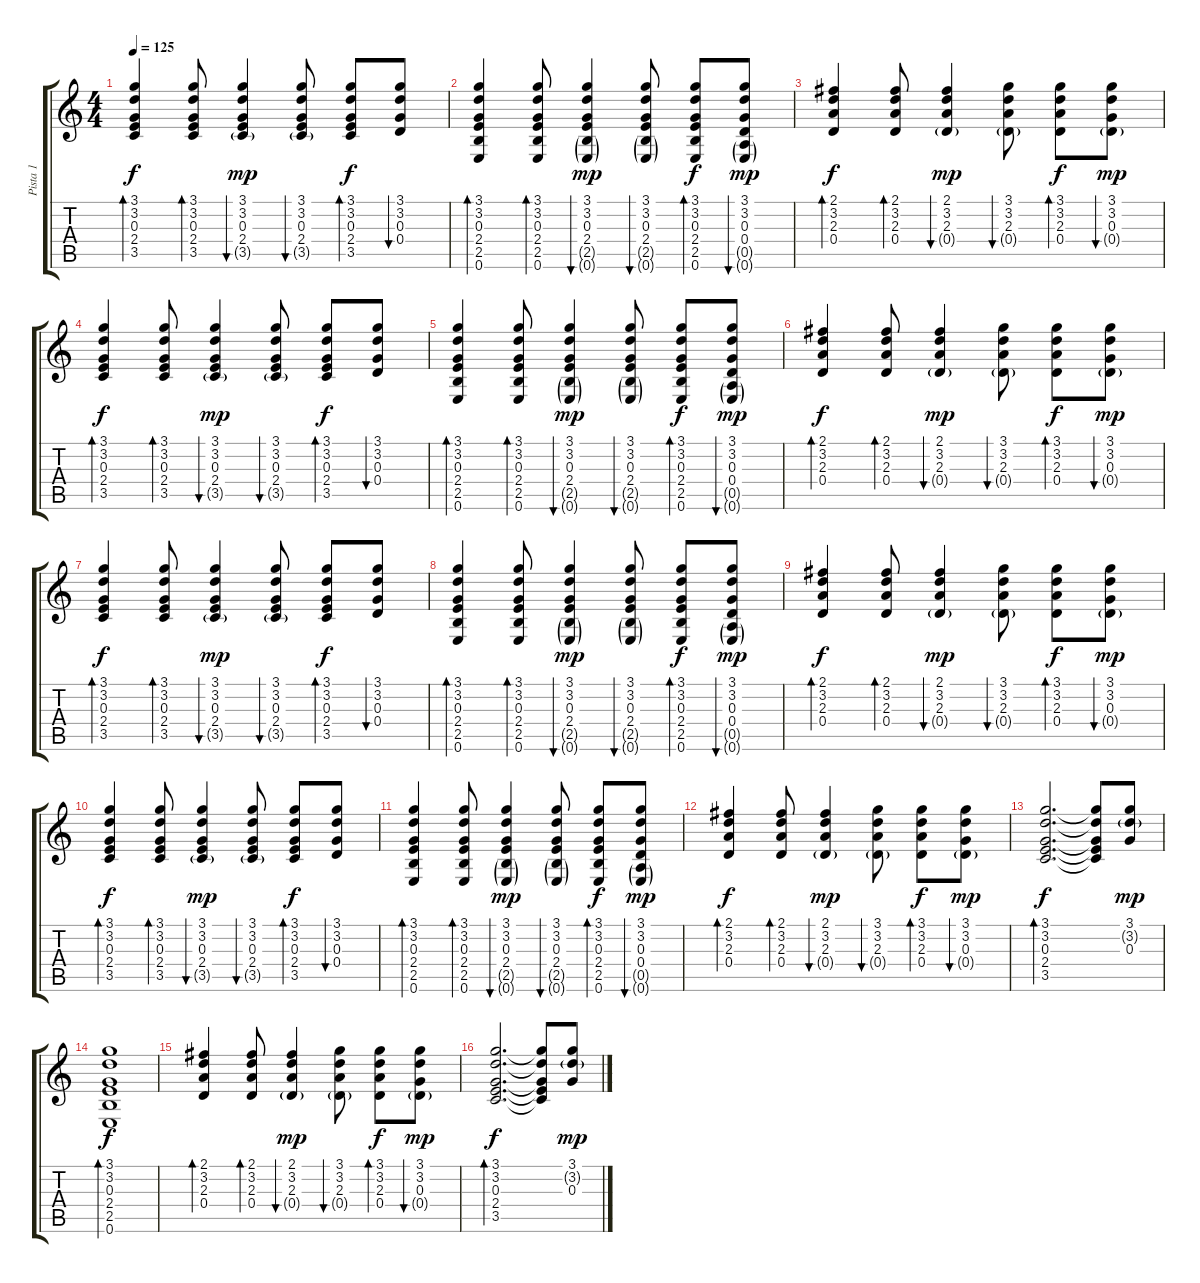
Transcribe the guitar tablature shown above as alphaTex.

\track ("Pista 1" "Pista 1") {instrument acousticguitarsteel}
\staff {score tabs}
\tuning (E4 B3 G3 D3 A2 E2) {hide}
\ts (4 4)
\tempo 125
\clef g2
\ks c
(3.1 3.2 0.3 2.4 3.5).4{bd 60 dy f} (3.1 3.2 0.3 2.4 3.5).8{bd 60} (3.1 3.2 0.3 2.4 3.5{g}).4{bu 60 dy mp} (3.1 3.2 0.3 2.4 3.5{g}).8{bu 60} (3.1 3.2 0.3 2.4 3.5).8{bd 60 dy f} (3.1 3.2 0.3 0.4).8{bu 60} |
(3.1 3.2 0.3 2.4 2.5 0.6).4{bd 60} (3.1 3.2 0.3 2.4 2.5 0.6).8{bd 60} (3.1 3.2 0.3 2.4 2.5{g} 0.6{g}).4{bu 60 dy mp} (3.1 3.2 0.3 2.4 2.5{g} 0.6{g}).8{bu 60} (3.1 3.2 0.3 2.4 2.5 0.6).8{bd 60 dy f} (3.1 3.2 0.3 0.4 0.5{g} 0.6{g}).8{bu 60 dy mp} |
(2.1 3.2 2.3 0.4).4{bd 60 dy f} (2.1 3.2 2.3 0.4).8{bd 60} (2.1 3.2 2.3 0.4{g}).4{bu 60 dy mp} (3.1 3.2 2.3 0.4{g}).8{bu 60} (3.1 3.2 2.3 0.4).8{bd 60 dy f} (3.1 3.2 0.3 0.4{g}).8{bu 60 dy mp} |
(3.1 3.2 0.3 2.4 3.5).4{bd 60 dy f} (3.1 3.2 0.3 2.4 3.5).8{bd 60} (3.1 3.2 0.3 2.4 3.5{g}).4{bu 60 dy mp} (3.1 3.2 0.3 2.4 3.5{g}).8{bu 60} (3.1 3.2 0.3 2.4 3.5).8{bd 60 dy f} (3.1 3.2 0.3 0.4).8{bu 60} |
(3.1 3.2 0.3 2.4 2.5 0.6).4{bd 60} (3.1 3.2 0.3 2.4 2.5 0.6).8{bd 60} (3.1 3.2 0.3 2.4 2.5{g} 0.6{g}).4{bu 60 dy mp} (3.1 3.2 0.3 2.4 2.5{g} 0.6{g}).8{bu 60} (3.1 3.2 0.3 2.4 2.5 0.6).8{bd 60 dy f} (3.1 3.2 0.3 0.4 0.5{g} 0.6{g}).8{bu 60 dy mp} |
(2.1 3.2 2.3 0.4).4{bd 60 dy f} (2.1 3.2 2.3 0.4).8{bd 60} (2.1 3.2 2.3 0.4{g}).4{bu 60 dy mp} (3.1 3.2 2.3 0.4{g}).8{bu 60} (3.1 3.2 2.3 0.4).8{bd 60 dy f} (3.1 3.2 0.3 0.4{g}).8{bu 60 dy mp} |
(3.1 3.2 0.3 2.4 3.5).4{bd 60 dy f} (3.1 3.2 0.3 2.4 3.5).8{bd 60} (3.1 3.2 0.3 2.4 3.5{g}).4{bu 60 dy mp} (3.1 3.2 0.3 2.4 3.5{g}).8{bu 60} (3.1 3.2 0.3 2.4 3.5).8{bd 60 dy f} (3.1 3.2 0.3 0.4).8{bu 60} |
(3.1 3.2 0.3 2.4 2.5 0.6).4{bd 60} (3.1 3.2 0.3 2.4 2.5 0.6).8{bd 60} (3.1 3.2 0.3 2.4 2.5{g} 0.6{g}).4{bu 60 dy mp} (3.1 3.2 0.3 2.4 2.5{g} 0.6{g}).8{bu 60} (3.1 3.2 0.3 2.4 2.5 0.6).8{bd 60 dy f} (3.1 3.2 0.3 0.4 0.5{g} 0.6{g}).8{bu 60 dy mp} |
(2.1 3.2 2.3 0.4).4{bd 60 dy f} (2.1 3.2 2.3 0.4).8{bd 60} (2.1 3.2 2.3 0.4{g}).4{bu 60 dy mp} (3.1 3.2 2.3 0.4{g}).8{bu 60} (3.1 3.2 2.3 0.4).8{bd 60 dy f} (3.1 3.2 0.3 0.4{g}).8{bu 60 dy mp} |
(3.1 3.2 0.3 2.4 3.5).4{bd 60 dy f} (3.1 3.2 0.3 2.4 3.5).8{bd 60} (3.1 3.2 0.3 2.4 3.5{g}).4{bu 60 dy mp} (3.1 3.2 0.3 2.4 3.5{g}).8{bu 60} (3.1 3.2 0.3 2.4 3.5).8{bd 60 dy f} (3.1 3.2 0.3 0.4).8{bu 60} |
(3.1 3.2 0.3 2.4 2.5 0.6).4{bd 60} (3.1 3.2 0.3 2.4 2.5 0.6).8{bd 60} (3.1 3.2 0.3 2.4 2.5{g} 0.6{g}).4{bu 60 dy mp} (3.1 3.2 0.3 2.4 2.5{g} 0.6{g}).8{bu 60} (3.1 3.2 0.3 2.4 2.5 0.6).8{bd 60 dy f} (3.1 3.2 0.3 0.4 0.5{g} 0.6{g}).8{bu 60 dy mp} |
(2.1 3.2 2.3 0.4).4{bd 60 dy f} (2.1 3.2 2.3 0.4).8{bd 60} (2.1 3.2 2.3 0.4{g}).4{bu 60 dy mp} (3.1 3.2 2.3 0.4{g}).8{bu 60} (3.1 3.2 2.3 0.4).8{bd 60 dy f} (3.1 3.2 0.3 0.4{g}).8{bu 60 dy mp} |
(3.1 3.2 0.3 2.4 3.5).2{d bd 60 dy f} (3.1{t} 3.2{t} 0.3{t} 2.4{t} 3.5{t}).8 (3.1 3.2{g} 0.3).8{dy mp} |
(3.1 3.2 0.3 2.4 2.5 0.6).1{bd 60 dy f} |
(2.1 3.2 2.3 0.4).4{bd 60} (2.1 3.2 2.3 0.4).8{bd 60} (2.1 3.2 2.3 0.4{g}).4{bu 60 dy mp} (3.1 3.2 2.3 0.4{g}).8{bu 60} (3.1 3.2 2.3 0.4).8{bd 60 dy f} (3.1 3.2 0.3 0.4{g}).8{bu 60 dy mp} |
(3.1 3.2 0.3 2.4 3.5).2{d bd 60 dy f} (3.1{t} 3.2{t} 0.3{t} 2.4{t} 3.5{t}).8 (3.1 3.2{g} 0.3).8{dy mp}
